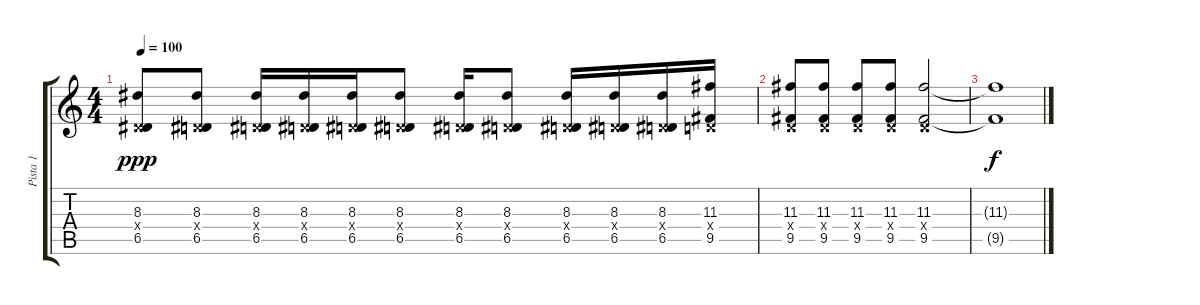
\track ("Pista 1" "Pista 1") {instrument distortionguitar}
\staff {score tabs}
\tuning (E4 B3 G3 D3 A2 E2) {hide}
\ts (4 4)
\tempo 100
\clef g2
\ks c
(8.3 0.4{x} 6.5).8{dy ppp} (8.3 0.4{x} 6.5).8 (8.3 0.4{x} 6.5).16 (8.3 0.4{x} 6.5).16 (8.3 0.4{x} 6.5).16 (8.3 0.4{x} 6.5).8 (8.3 0.4{x} 6.5).16 (8.3 0.4{x} 6.5).8 (8.3 0.4{x} 6.5).16 (8.3 0.4{x} 6.5).16 (8.3 0.4{x} 6.5).16 (11.3 0.4{x} 9.5).16 |
(11.3 0.4{x} 9.5).8 (11.3 0.4{x} 9.5).8 (11.3 0.4{x} 9.5).8 (11.3 0.4{x} 9.5).8 (11.3 0.4{x} 9.5).2 |
(11.3{t} 9.5{t}).1{dy f}
